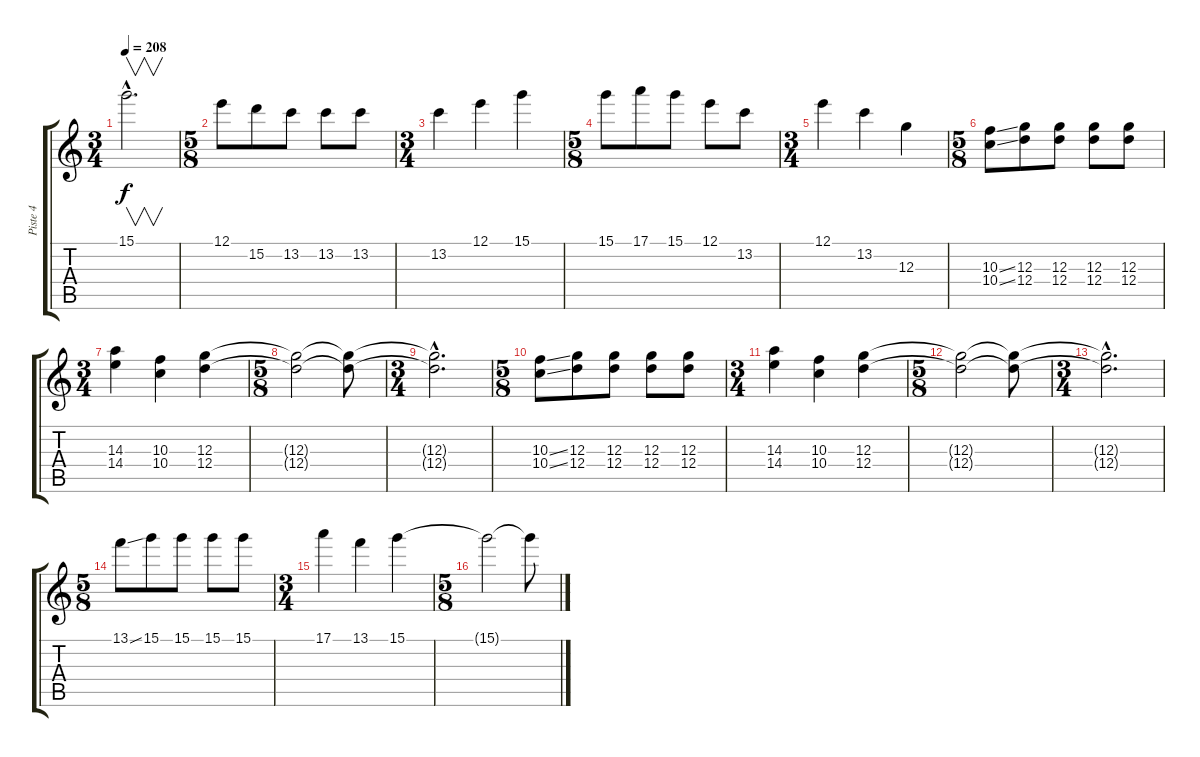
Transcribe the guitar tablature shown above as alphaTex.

\track ("Piste 4" "Piste 4") {instrument distortionguitar}
\staff {score tabs}
\tuning (E4 B3 G3 D3 A2 E2) {hide}
\ts (3 4)
\tempo 208
\clef g2
\ks c
15.1{hac}.2{v d dy f} |
\ts (5 8)
12.1.8 15.2.8 13.2.8 13.2.8 13.2.8 |
\ts (3 4)
13.2.4 12.1.4 15.1.4 |
\ts (5 8)
15.1.8 17.1.8 15.1.8 12.1.8 13.2.8 |
\ts (3 4)
12.1.4 13.2.4 12.3.4 |
\ts (5 8)
(10.3{ss} 10.4{ss}).8 (12.3 12.4).8 (12.3 12.4).8 (12.3 12.4).8 (12.3 12.4).8 |
\ts (3 4)
(14.3 14.4).4 (10.3 10.4).4 (12.3 12.4).4 |
\ts (5 8)
(12.3{t} 12.4{t}).2 (12.3{t} 12.4{t}).8 |
\ts (3 4)
(12.3{hac t} 12.4{hac t}).2{d} |
\ts (5 8)
(10.3{ss} 10.4{ss}).8 (12.3 12.4).8 (12.3 12.4).8 (12.3 12.4).8 (12.3 12.4).8 |
\ts (3 4)
(14.3 14.4).4 (10.3 10.4).4 (12.3 12.4).4 |
\ts (5 8)
(12.3{t} 12.4{t}).2 (12.3{t} 12.4{t}).8 |
\ts (3 4)
(12.3{hac t} 12.4{hac t}).2{d} |
\ts (5 8)
13.1{ss}.8 15.1.8 15.1.8 15.1.8 15.1.8 |
\ts (3 4)
17.1.4 13.1.4 15.1.4 |
\ts (5 8)
15.1{t}.2 15.1{t}.8
